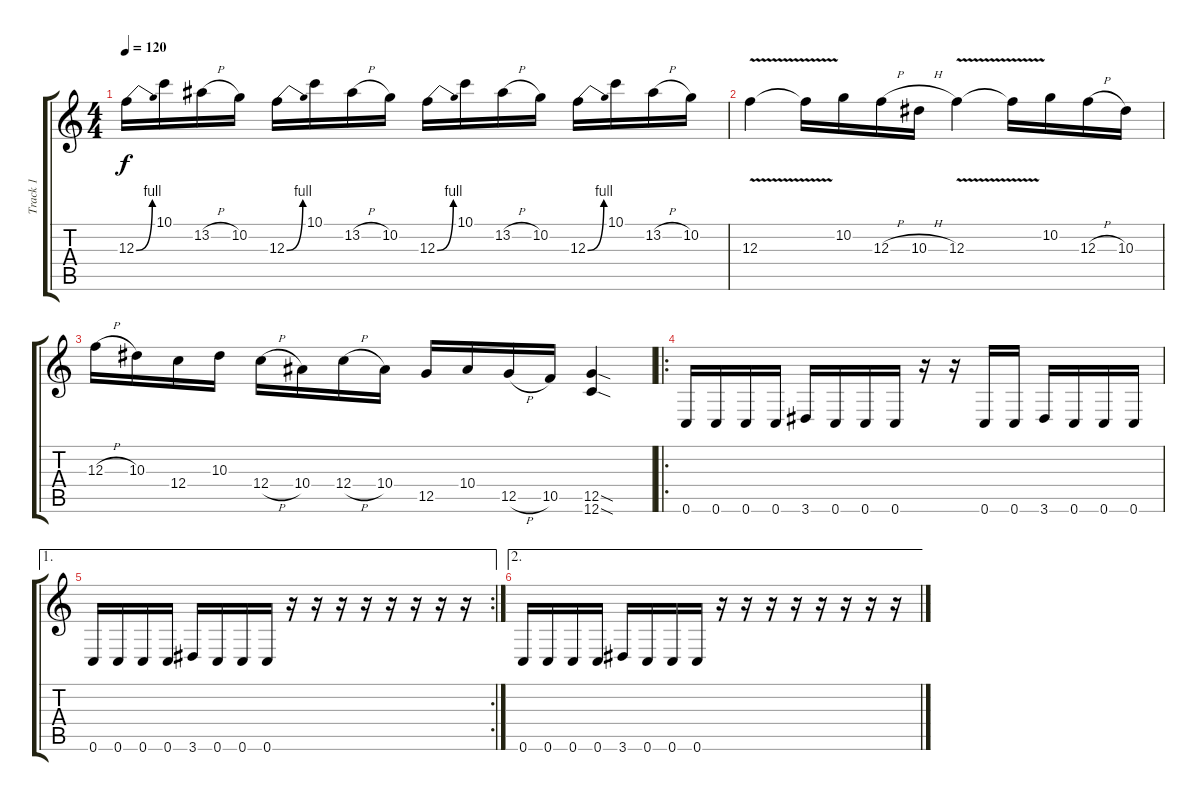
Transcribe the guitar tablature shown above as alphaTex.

\track ("Track 1" "Track 1") {instrument distortionguitar}
\staff {score tabs}
\tuning (D4 A3 F3 C3 G2 C2) {hide}
\ts (4 4)
\tempo 120
\clef g2
\ks c
12.3{be (bend 0 0 60 4)}.16{dy f} 10.1.16 13.2{h}.16 10.2.16 12.3{be (bend 0 0 60 4)}.16 10.1.16 13.2{h}.16 10.2.16 12.3{be (bend 0 0 60 4)}.16 10.1.16 13.2{h}.16 10.2.16 12.3{be (bend 0 0 60 4)}.16 10.1.16 13.2{h}.16 10.2.16 |
12.3{v}.4 12.3{t}.16 10.2.16 12.3{h}.16 10.3{h}.16 12.3{v}.4 12.3{t}.16 10.2.16 12.3{h}.16 10.3.16 |
12.3{h}.16 10.3.16 12.4.16 10.3.16 12.4{h}.16 10.4.16 12.4{h}.16 10.4.16 12.5.16 10.4.16 12.5{h}.16 10.5.16 (12.5{sod} 12.6{sod}).4 |
\ro
0.6.16 0.6.16 0.6.16 0.6.16 3.6.16 0.6.16 0.6.16 0.6.16 r.16 r.16 0.6.16 0.6.16 3.6.16 0.6.16 0.6.16 0.6.16 |
\ae 1
\rc 2
0.6.16 0.6.16 0.6.16 0.6.16 3.6.16 0.6.16 0.6.16 0.6.16 r.16 r.16 r.16 r.16 r.16 r.16 r.16 r.16 |
\ae 2
0.6.16 0.6.16 0.6.16 0.6.16 3.6.16 0.6.16 0.6.16 0.6.16 r.16 r.16 r.16 r.16 r.16 r.16 r.16 r.16
